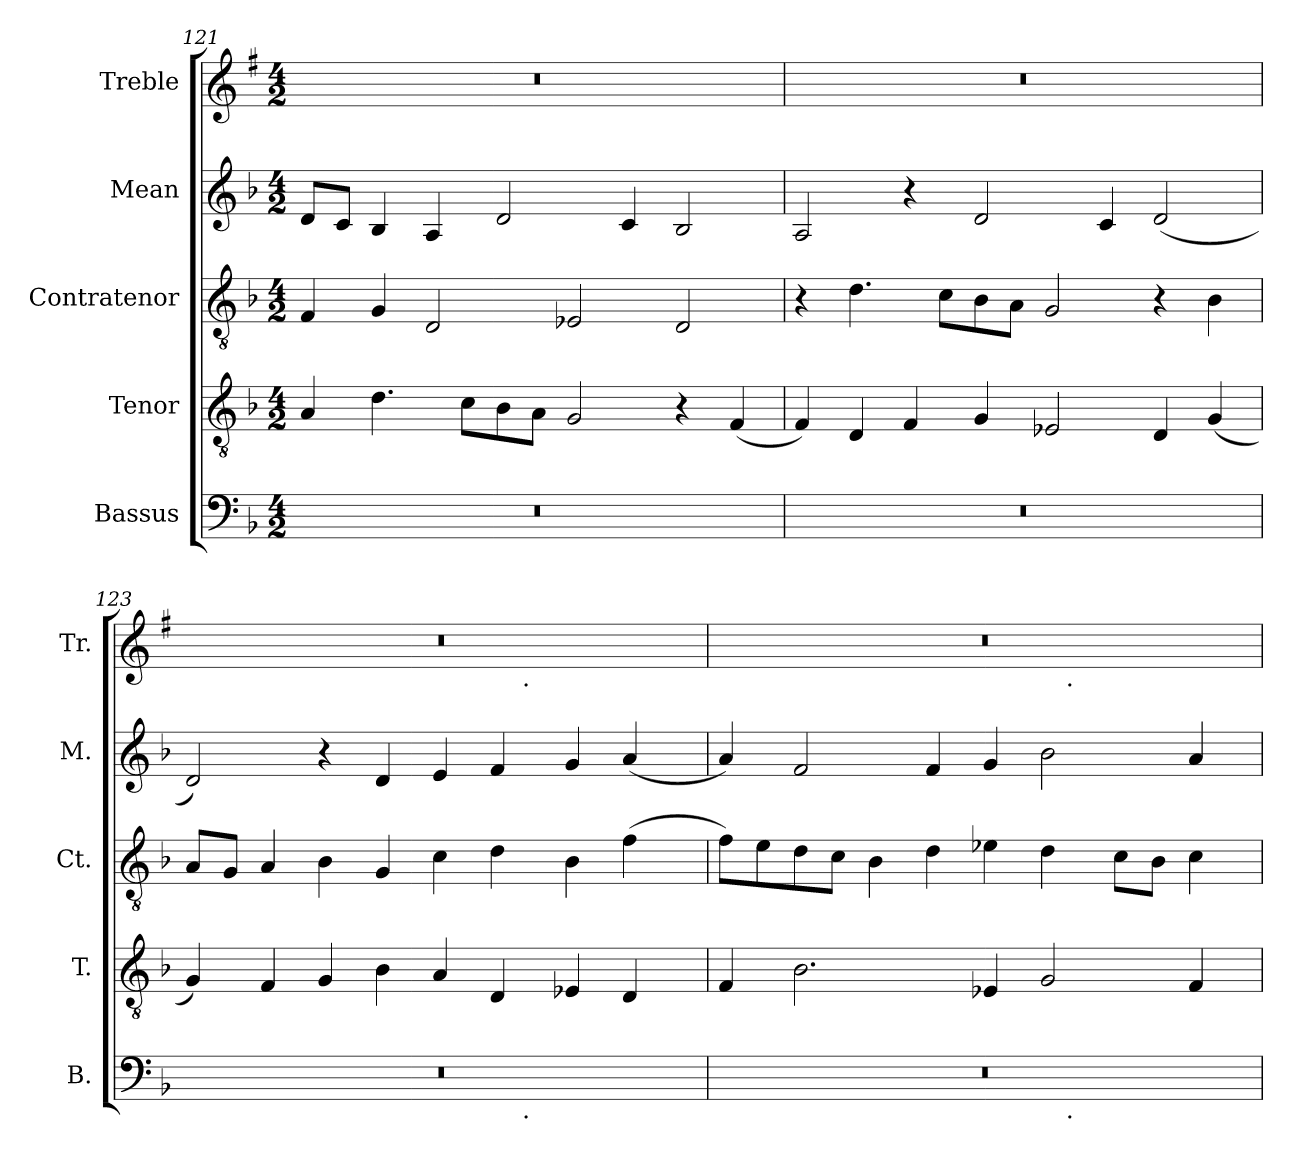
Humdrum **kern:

**kern	**kern	**kern	**kern	**kern
*part5	*part4	*part3	*part2	*part1
*staff5	*staff4	*staff3	*staff2	*staff1
*I"Bassus	*I"Tenor	*I"Contratenor	*I"Mean	*I"Treble
*I'B.	*I'T.	*I'Ct.	*I'M.	*I'Tr.
*clefF4	*clefGv2	*clefGv2	*clefG2	*clefG2
*ITrd7c12	*	*	*	*ITrd1c2
*k[b-]	*k[b-]	*k[b-]	*k[b-]	*k[b-]
*F:	*F:	*F:	*F:	*F:
*M4/2	*M4/2	*M4/2	*M4/2	*M4/2
=121	=121	=121	=121	=121
0r	4A/	4F/	8d/L	0r
.	.	.	8c/J	.
.	4.d\	4G/	4B-/	.
.	.	2D/	4A/	.
.	8c\L	.	.	.
.	8B-\	.	2d/	.
.	8A\J	.	.	.
.	2G/	2E-X/	.	.
.	.	.	4c/	.
.	4r	2D/	2B-/	.
.	(<4F/	.	.	.
=122	=122	=122	=122	=122
0r	4F/)	4r	2A/	0r
.	4D/	4.d\	.	.
.	4F/	.	4r	.
.	.	8c\L	.	.
.	4G/	8B-\	2d/	.
.	.	8A\J	.	.
.	2E-X/	2G/	.	.
.	.	.	4c/	.
.	4D/	4r	(<2d/	.
.	(<4G/	4B-\	.	.
!!LO:LB:g=z
=123	=123	=123	=123	=123
!	!	!	!	!LO:TX:a:t=12s
*^	*	*	*	*^
0r	1ryy	4G/)	8A/L	2d/)	0r	1ryy
.	.	.	8G/J	.	.	.
.	.	4F/	4A/	.	.	.
.	.	4G/	4B-\	4r	.	.
.	.	4B-\	4G/	4d/	.	.
.	4ryy	4A/	4c\	4e/	.	4ryy
.	16.ryy	4D>/	4d\	4f/	.	16.ryy
!	!	!	!	!	!	!LO:TX:b:t=.
!	!LO:TX:b:t=.	!	!	!	!	!
.	2ryy	.	.	.	.	2ryy
.	.	4E-/	4B-\	4g/	.	.
.	.	4D/	(>4f\	(<4a/	.	.
.	8ryy	.	.	.	.	8ryy
.	32ryy	.	.	.	.	32ryy
=124	=124	=124	=124	=124	=124	=124
0r	1ryy	4F/	8f\L)	4a/)	0r	1ryy
.	.	.	8e\	.	.	.
.	.	2.B-\	8d\	2f/	.	.
.	.	.	8c\J	.	.	.
.	.	.	4B-\	.	.	.
.	.	.	4d\	4f/	.	.
.	4ryy	4E->/	4e-X\	4g/	.	4ryy
.	16ryy	2G/	4d\	2b-\	.	16ryy
!	!	!	!	!	!	!LO:TX:b:t=.
!	!LO:TX:b:t=.	!	!	!	!	!
.	2ryy	.	.	.	.	2ryy
.	.	.	8c\L	.	.	.
.	.	.	8B-\J	.	.	.
.	.	4F/	4c\	4a/	.	.
.	8.ryy	.	.	.	.	8.ryy
*v	*v	*	*	*	*v	*v
=	=	=	=	=
*-	*-	*-	*-	*-
